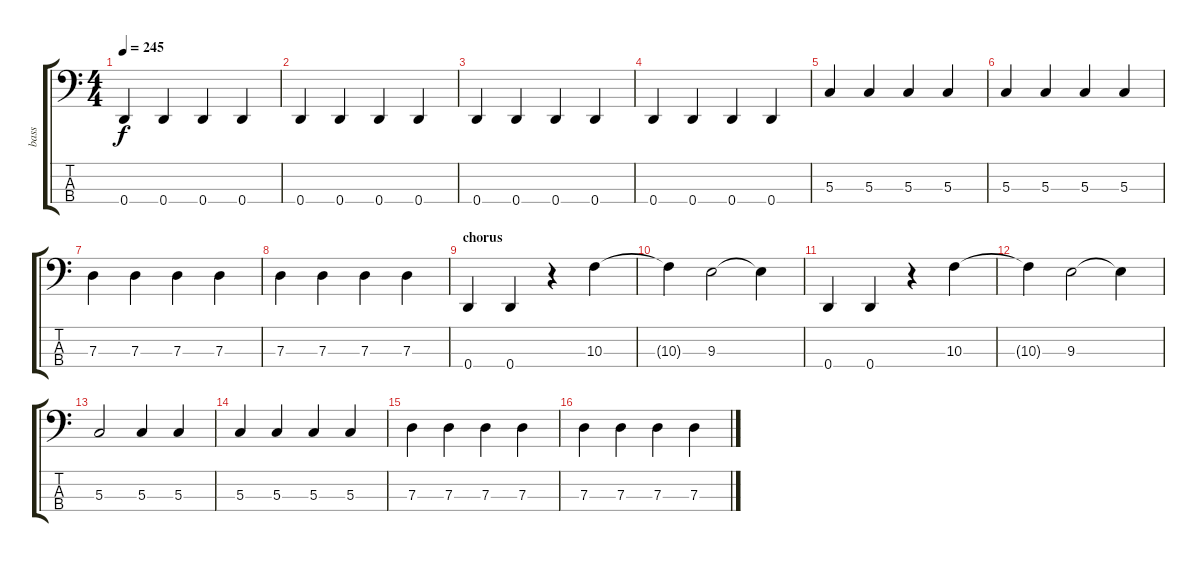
\track ("bass" "bass") {instrument electricbassfinger}
\staff {score tabs}
\tuning (F2 C2 G1 D1) {hide}
\ts (4 4)
\tempo 245
\clef f4
\ks c
0.4.4{dy f} 0.4.4 0.4.4 0.4.4 |
0.4.4 0.4.4 0.4.4 0.4.4 |
0.4.4 0.4.4 0.4.4 0.4.4 |
0.4.4 0.4.4 0.4.4 0.4.4 |
5.3.4 5.3.4 5.3.4 5.3.4 |
5.3.4 5.3.4 5.3.4 5.3.4 |
7.3.4 7.3.4 7.3.4 7.3.4 |
7.3.4 7.3.4 7.3.4 7.3.4 |
\section ("" "chorus")
0.4.4 0.4.4 r.4 10.3.4 |
10.3{t}.4 9.3.2 9.3{t}.4 |
0.4.4 0.4.4 r.4 10.3.4 |
10.3{t}.4 9.3.2 9.3{t}.4 |
5.3.2 5.3.4 5.3.4 |
5.3.4 5.3.4 5.3.4 5.3.4 |
7.3.4 7.3.4 7.3.4 7.3.4 |
7.3.4 7.3.4 7.3.4 7.3.4
